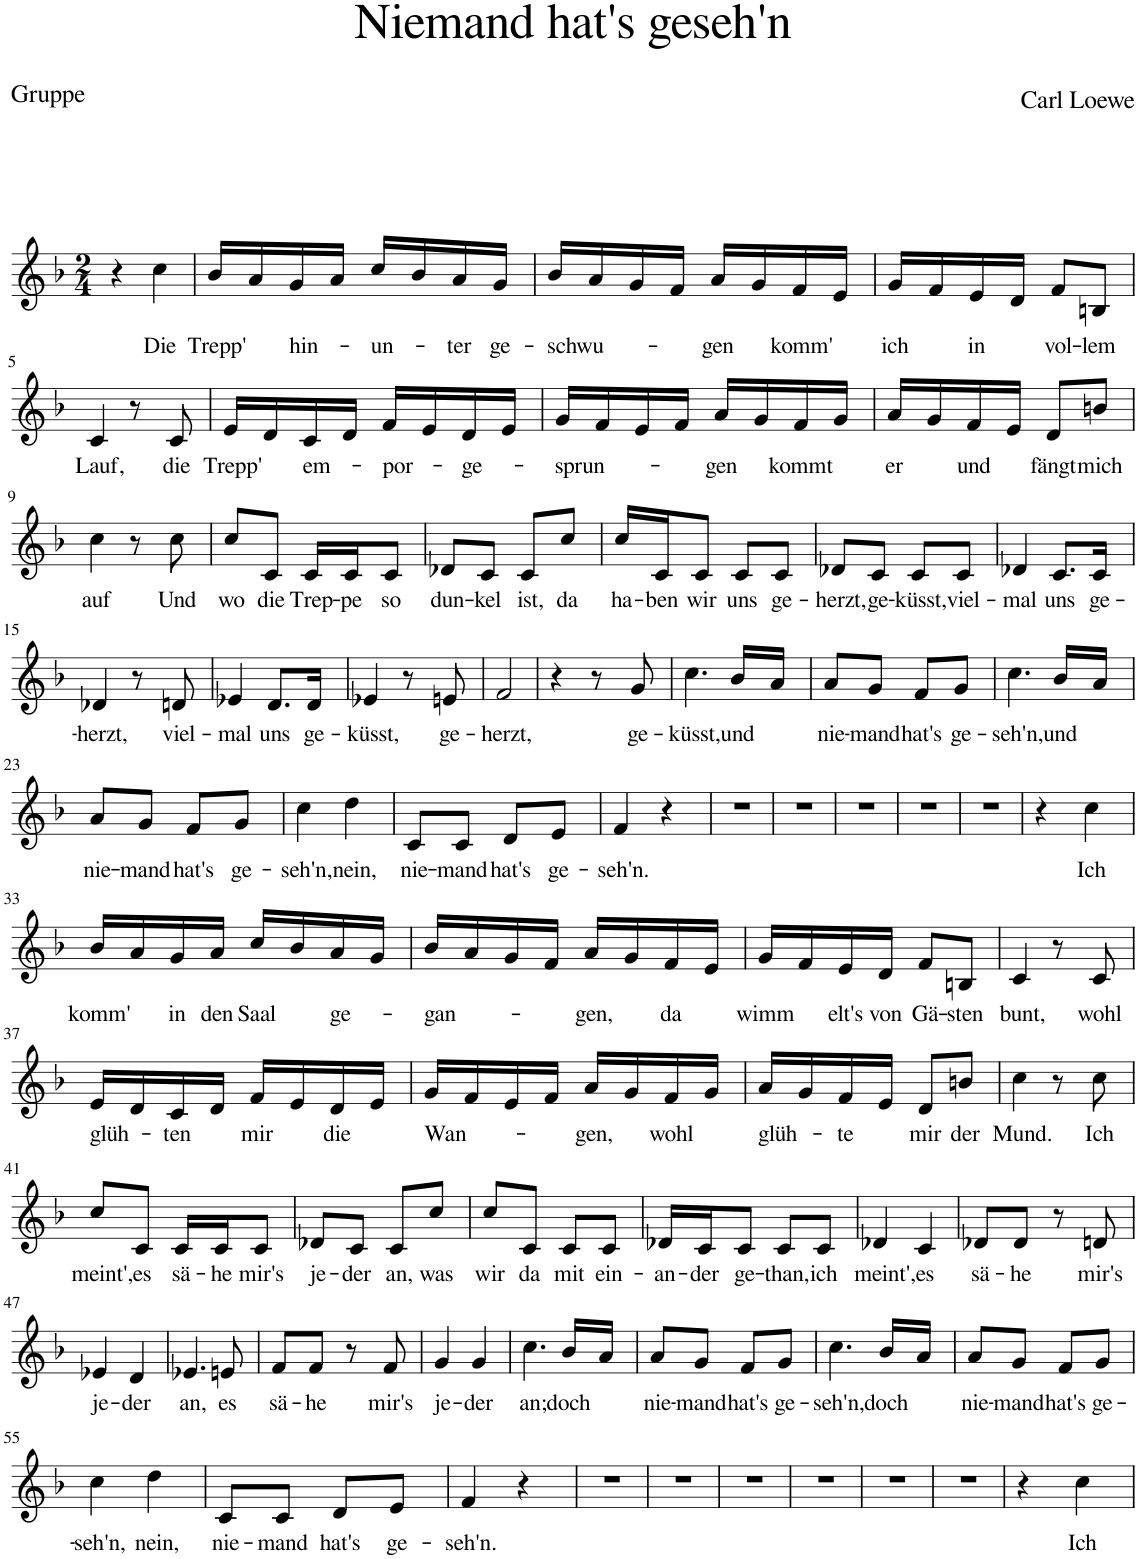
**kern	**text
*part1	*part1
*staff1	*staff1
*I"Piano	*
*I'Pno	*
*clefG2	*
*k[b-]	*
*M2/4	*
=1	=1
4r	.
!	!LO:LY:b
4cc\	Die
=2	=2
!	!LO:LY:b
16b-/LL	Trepp'
16a/	.
!	!LO:LY:b
16g/	hin-
16a/JJ	.
!	!LO:LY:b
16cc/LL	-un-
16b-/	.
!	!LO:LY:b
16a/	-ter
!	!LO:LY:b
16g/JJ	ge-
=3	=3
!	!LO:LY:b
16b-/LL	-schwu-
16a/	.
16g/	.
16f/JJ	.
!	!LO:LY:b
16a/LL	-gen
16g/	.
!	!LO:LY:b
16f/	komm'
16e/JJ	.
=4	=4
!	!LO:LY:b
16g/LL	ich
16f/	.
!	!LO:LY:b
16e/	in
16d/JJ	.
!	!LO:LY:b
8f/L	vol-
!	!LO:LY:b
8Bn/J	-lem
!!LO:LB:g=z
=5	=5
!	!LO:LY:b
4c/	Lauf,
8r	.
!	!LO:LY:b
8c/	die
=6	=6
!	!LO:LY:b
16e/LL	Trepp'
16d/	.
!	!LO:LY:b
16c/	em-
16d/JJ	.
!	!LO:LY:b
16f/LL	-por-
16e/	.
!	!LO:LY:b
16d/	-ge-
16e/JJ	.
=7	=7
!	!LO:LY:b
16g/LL	-sprun-
16f/	.
16e/	.
16f/JJ	.
!	!LO:LY:b
16a/LL	-gen
16g/	.
!	!LO:LY:b
16f/	kommt
16g/JJ	.
=8	=8
!	!LO:LY:b
16a/LL	er
16g/	.
!	!LO:LY:b
16f/	und
16e/JJ	.
!	!LO:LY:b
8d/L	fängt
!	!LO:LY:b
8bn/J	mich
!!LO:LB:g=z
=9	=9
!	!LO:LY:b
4cc\	auf
8r	.
!	!LO:LY:b
8cc\	Und
=10	=10
!	!LO:LY:b
8cc/L	wo
!	!LO:LY:b
8c/J	die
!	!LO:LY:b
16c/LL	Trep-
!	!LO:LY:b
16c/J	-pe
!	!LO:LY:b
8c/J	so
=11	=11
!	!LO:LY:b
8d-X/L	dun-
!	!LO:LY:b
8c/J	-kel
!	!LO:LY:b
8c/L	ist,
!	!LO:LY:b
8cc/J	da
=12	=12
!	!LO:LY:b
16cc/LL	ha-
!	!LO:LY:b
16c/J	-ben
!	!LO:LY:b
8c/J	wir
!	!LO:LY:b
8c/L	uns
!	!LO:LY:b
8c/J	ge-
=13	=13
!	!LO:LY:b
8d-X/L	-herzt,
!	!LO:LY:b
8c/J	ge-
!	!LO:LY:b
8c/L	-küsst,
!	!LO:LY:b
8c/J	viel-
=14	=14
!	!LO:LY:b
4d-X/	-mal
!	!LO:LY:b
8.c/L	uns
!	!LO:LY:b
16c/Jk	ge-
!!LO:LB:g=z
=15	=15
!	!LO:LY:b
4d-X/	-herzt,
8r	.
!	!LO:LY:b
8dn/	viel-
=16	=16
!	!LO:LY:b
4e-X/	-mal
!	!LO:LY:b
8.d/L	uns
!	!LO:LY:b
16d/Jk	ge-
=17	=17
!	!LO:LY:b
4e-X/	-küsst,
8r	.
!	!LO:LY:b
8en/	ge-
=18	=18
!	!LO:LY:b
2f/	-herzt,
=19	=19
4r	.
8r	.
!	!LO:LY:b
8g/	ge-
=20	=20
!	!LO:LY:b
4.cc\	-küsst,
!	!LO:LY:b
16b-/LL	und
16a/JJ	.
=21	=21
!	!LO:LY:b
8a/L	nie-
!	!LO:LY:b
8g/J	-mand
!	!LO:LY:b
8f/L	hat's
!	!LO:LY:b
8g/J	ge-
=22	=22
!	!LO:LY:b
4.cc\	-seh'n,
!	!LO:LY:b
16b-/LL	und
16a/JJ	.
!!LO:LB:g=z
=23	=23
!	!LO:LY:b
8a/L	nie-
!	!LO:LY:b
8g/J	-mand
!	!LO:LY:b
8f/L	hat's
!	!LO:LY:b
8g/J	ge-
=24	=24
!	!LO:LY:b
4cc\	-seh'n,
!	!LO:LY:b
4dd\	nein,
=25	=25
!	!LO:LY:b
8c/L	nie-
!	!LO:LY:b
8c/J	-mand
!	!LO:LY:b
8d/L	hat's
!	!LO:LY:b
8e/J	ge-
=26	=26
!	!LO:LY:b
4f/	-seh'n.
4r	.
=27	=27
2r	.
=28	=28
2r	.
=29	=29
2r	.
=30	=30
2r	.
=31	=31
2r	.
=32	=32
4r	.
!	!LO:LY:b
4cc\	Ich
!!LO:LB:g=z
=33	=33
!	!LO:LY:b
16b-/LL	komm'
16a/	.
!	!LO:LY:b
16g/	in
!	!LO:LY:b
16a/JJ	den
!	!LO:LY:b
16cc/LL	Saal
16b-/	.
!	!LO:LY:b
16a/	ge-
16g/JJ	.
=34	=34
!	!LO:LY:b
16b-/LL	-gan-
16a/	.
16g/	.
16f/JJ	.
!	!LO:LY:b
16a/LL	-gen,
16g/	.
!	!LO:LY:b
16f/	da
16e/JJ	.
=35	=35
!	!LO:LY:b
16g/LL	wimm
16f/	.
!	!LO:LY:b
16e/	elt's
!	!LO:LY:b
16d/JJ	von
!	!LO:LY:b
8f/L	Gä-
!	!LO:LY:b
8Bn/J	-sten
=36	=36
!	!LO:LY:b
4c/	bunt,
8r	.
!	!LO:LY:b
8c/	wohl
!!LO:LB:g=z
=37	=37
!	!LO:LY:b
16e/LL	glüh-
16d/	.
!	!LO:LY:b
16c/	-ten
16d/JJ	.
!	!LO:LY:b
16f/LL	mir
16e/	.
!	!LO:LY:b
16d/	die
16e/JJ	.
=38	=38
!	!LO:LY:b
16g/LL	Wan-
16f/	.
16e/	.
16f/JJ	.
!	!LO:LY:b
16a/LL	-gen,
16g/	.
!	!LO:LY:b
16f/	wohl
16g/JJ	.
=39	=39
!	!LO:LY:b
16a/LL	glüh-
16g/	.
!	!LO:LY:b
16f/	-te
16e/JJ	.
!	!LO:LY:b
8d/L	mir
!	!LO:LY:b
8bn/J	der
=40	=40
!	!LO:LY:b
4cc\	Mund.
8r	.
!	!LO:LY:b
8cc\	Ich
!!LO:LB:g=z
=41	=41
!	!LO:LY:b
8cc/L	meint',
!	!LO:LY:b
8c/J	es
!	!LO:LY:b
16c/LL	sä-
!	!LO:LY:b
16c/J	-he
!	!LO:LY:b
8c/J	mir's
=42	=42
!	!LO:LY:b
8d-X/L	je-
!	!LO:LY:b
8c/J	-der
!	!LO:LY:b
8c/L	an,
!	!LO:LY:b
8cc/J	was
=43	=43
!	!LO:LY:b
8cc/L	wir
!	!LO:LY:b
8c/J	da
!	!LO:LY:b
8c/L	mit
!	!LO:LY:b
8c/J	ein-
=44	=44
!	!LO:LY:b
16d-X/LL	-an-
!	!LO:LY:b
16c/J	-der
!	!LO:LY:b
8c/J	ge-
!	!LO:LY:b
8c/L	-than,
!	!LO:LY:b
8c/J	ich
=45	=45
!	!LO:LY:b
4d-X/	meint',
!	!LO:LY:b
4c/	es
=46	=46
!	!LO:LY:b
8d-X/L	sä-
!	!LO:LY:b
8d-/J	-he
8r	.
!	!LO:LY:b
8dn/	mir's
!!LO:LB:g=z
=47	=47
!	!LO:LY:b
4e-X/	je-
!	!LO:LY:b
4d/	-der
=48	=48
!	!LO:LY:b
4.e-X/	an,
!	!LO:LY:b
8en/	es
=49	=49
!	!LO:LY:b
8f/L	sä-
!	!LO:LY:b
8f/J	-he
8r	.
!	!LO:LY:b
8f/	mir's
=50	=50
!	!LO:LY:b
4g/	je-
!	!LO:LY:b
4g/	-der
=51	=51
!	!LO:LY:b
4.cc\	an;
!	!LO:LY:b
16b-/LL	doch
16a/JJ	.
=52	=52
!	!LO:LY:b
8a/L	nie-
!	!LO:LY:b
8g/J	-mand
!	!LO:LY:b
8f/L	hat's
!	!LO:LY:b
8g/J	ge-
=53	=53
!	!LO:LY:b
4.cc\	-seh'n,
!	!LO:LY:b
16b-/LL	doch
16a/JJ	.
=54	=54
!	!LO:LY:b
8a/L	nie-
!	!LO:LY:b
8g/J	-mand
!	!LO:LY:b
8f/L	hat's
!	!LO:LY:b
8g/J	ge-
!!LO:LB:g=z
=55	=55
!	!LO:LY:b
4cc\	-seh'n,
!	!LO:LY:b
4dd\	nein,
=56	=56
!	!LO:LY:b
8c/L	nie-
!	!LO:LY:b
8c/J	-mand
!	!LO:LY:b
8d/L	hat's
!	!LO:LY:b
8e/J	ge-
=57	=57
!	!LO:LY:b
4f/	-seh'n.
4r	.
=58	=58
2r	.
=59	=59
2r	.
=60	=60
2r	.
=61	=61
2r	.
=62	=62
2r	.
=63	=63
2r	.
=64	=64
4r	.
!	!LO:LY:b
4cc\	Ich
=	=
*-	*-
